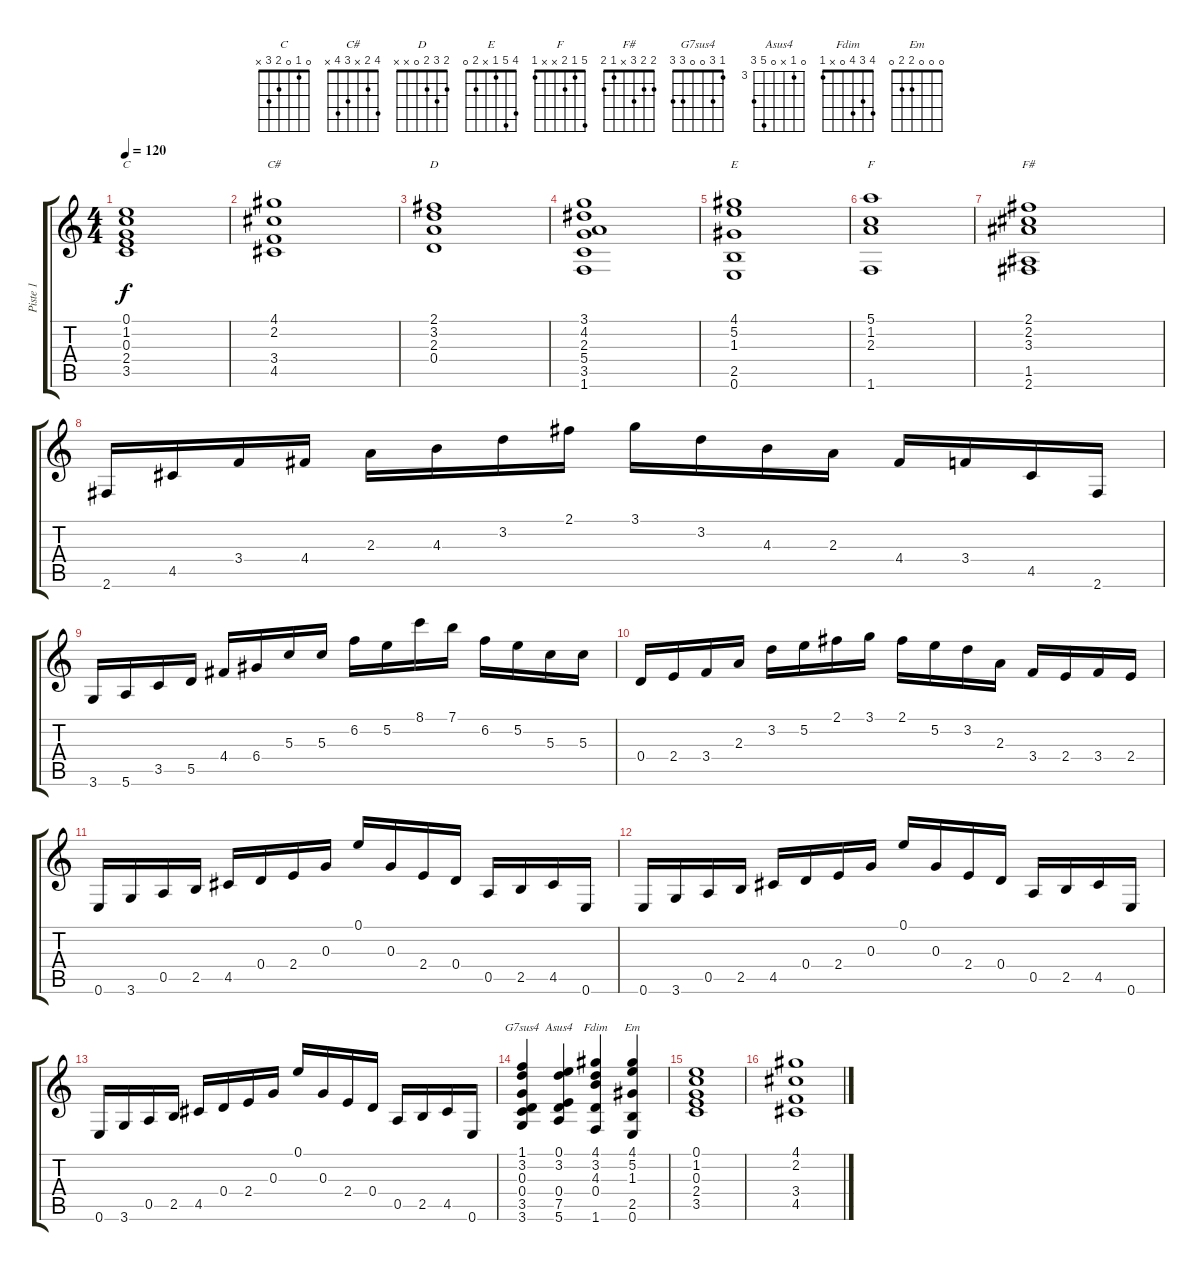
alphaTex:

\track ("Piste 1" "Piste 1") {instrument acousticguitarnylon}
\staff {score tabs}
\tuning (E4 B3 G3 D3 A2 E2) {hide}
\chord ("C" 0 1 0 2 3 x)
\chord ("C#" 4 2 x 3 4 x)
\chord ("D" 2 3 2 0 x x)
\chord ("E" 4 5 1 x 2 0)
\chord ("F" 5 1 2 x x 1)
\chord ("F#" 2 2 3 x 1 2)
\chord ("G7sus4" 1 3 0 0 3 3)
\chord ("Asus4" 0 3 x 0 7 5) {firstfret 3}
\chord ("Fdim" 4 3 4 0 x 1)
\chord ("Em" 0 0 0 2 2 0)
\ts (4 4)
\tempo 120
\clef g2
\ks c
(0.1 1.2 0.3 2.4 3.5).1{ch "C" dy f instrument acousticguitarnylon} |
(4.1 2.2 3.4 4.5).1{ch "C#"} |
(2.1 3.2 2.3 0.4).1{ch "D"} |
(3.1 4.2 2.3 5.4 3.5 1.6).1 |
(4.1 5.2 1.3 2.5 0.6).1{ch "E"} |
(5.1 1.2 2.3 1.6).1{ch "F"} |
(2.1 2.2 3.3 1.5 2.6).1{ch "F#"} |
2.6.16 4.5.16 3.4.16 4.4.16 2.3.16 4.3.16 3.2.16 2.1.16 3.1.16 3.2.16 4.3.16 2.3.16 4.4.16 3.4.16 4.5.16 2.6.16 |
3.6.16 5.6.16 3.5.16 5.5.16 4.4.16 6.4.16 5.3.16 5.3.16 6.2.16 5.2.16 8.1.16 7.1.16 6.2.16 5.2.16 5.3.16 5.3.16 |
0.4.16 2.4.16 3.4.16 2.3.16 3.2.16 5.2.16 2.1.16 3.1.16 2.1.16 5.2.16 3.2.16 2.3.16 3.4.16 2.4.16 3.4.16 2.4.16 |
0.6.16 3.6.16 0.5.16 2.5.16 4.5.16 0.4.16 2.4.16 0.3.16 0.1.16 0.3.16 2.4.16 0.4.16 0.5.16 2.5.16 4.5.16 0.6.16 |
0.6.16 3.6.16 0.5.16 2.5.16 4.5.16 0.4.16 2.4.16 0.3.16 0.1.16 0.3.16 2.4.16 0.4.16 0.5.16 2.5.16 4.5.16 0.6.16 |
0.6.16 3.6.16 0.5.16 2.5.16 4.5.16 0.4.16 2.4.16 0.3.16 0.1.16 0.3.16 2.4.16 0.4.16 0.5.16 2.5.16 4.5.16 0.6.16 |
(1.1 3.2 0.3 0.4 3.5 3.6).4{ch "G7sus4"} (0.1 3.2 0.4 7.5 5.6).4{ch "Asus4"} (4.1 3.2 4.3 0.4 1.6).4{ch "Fdim"} (4.1 5.2 1.3 2.5 0.6).4{ch "Em"} |
(0.1 1.2 0.3 2.4 3.5).1 |
(4.1 2.2 3.4 4.5).1
